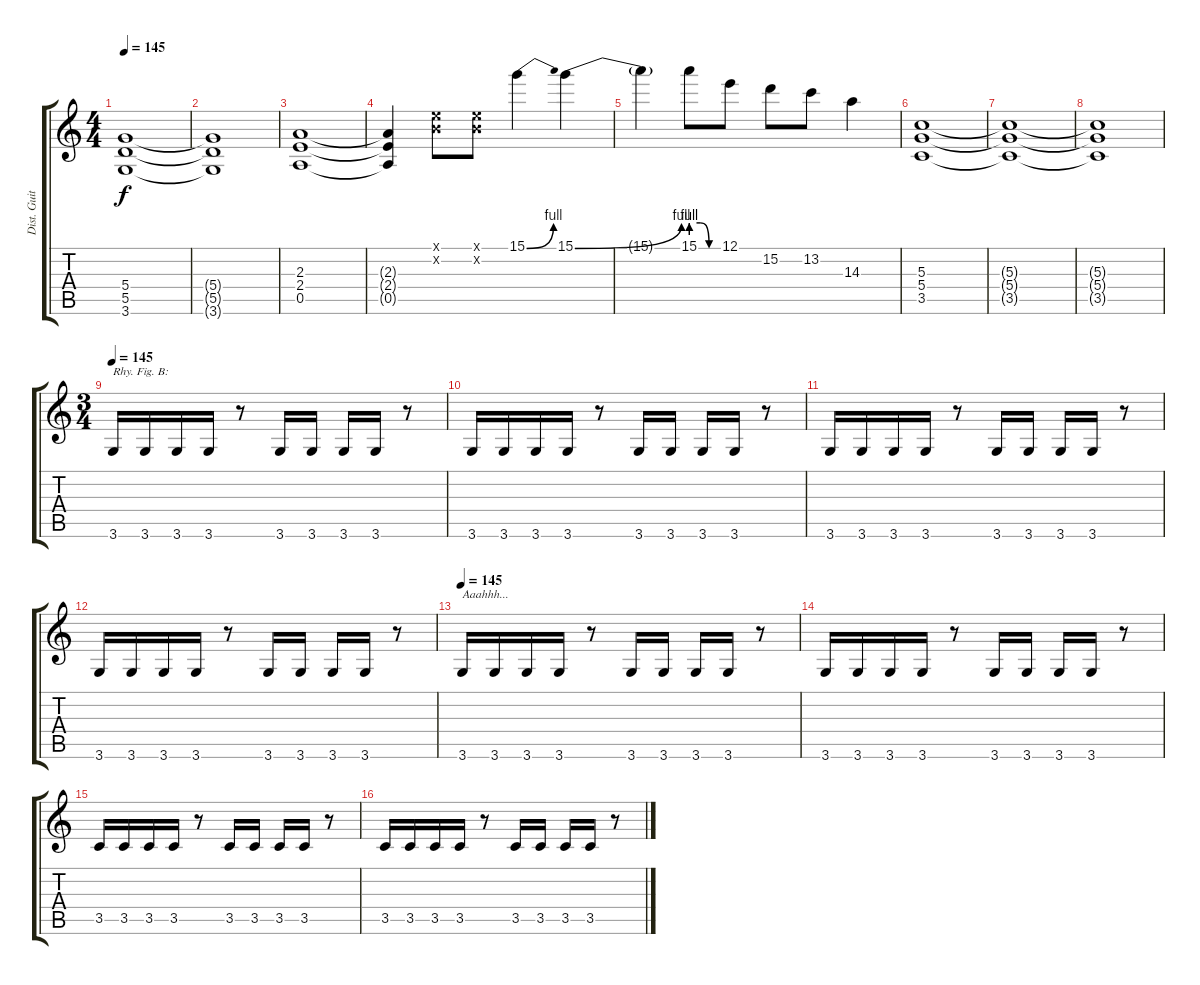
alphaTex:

\track ("Dist. Guitar 1" "Dist. Guit") {instrument distortionguitar}
\staff {score tabs}
\tuning (E4 B3 G3 D3 A2 E2) {hide}
\ts (4 4)
\tempo 145
\clef g2
\ks c
(5.4{t} 5.5{t} 3.6{t}).1{dy f} |
(5.4{t} 5.5{t} 3.6{t}).1 |
(2.3 2.4 0.5).1 |
(2.3{t} 2.4{t} 0.5{t}).4 (0.1{x} 0.2{x}).8 (0.1{x} 0.2{x}).8 15.1{be (bend 0 0 60 4)}.4 15.1{be (bend 0 0 60 4)}.4 |
15.1{t}.4 15.1{be (custom 0 4 20 4 40 0 60 0)}.8 12.1.8 15.2.8 13.2.8 14.3.4 |
(5.3 5.4 3.5).1 |
(5.3{t} 5.4{t} 3.5{t}).1 |
(5.3{t} 5.4{t} 3.5{t}).1 |
\ts (3 4)
\tempo 145
3.6.16{txt "Rhy. Fig. B:" volume 10 instrument distortionguitar} 3.6.16 3.6.16 3.6.16 r.8 3.6.16 3.6.16 3.6.16 3.6.16 r.8 |
3.6.16 3.6.16 3.6.16 3.6.16 r.8 3.6.16 3.6.16 3.6.16 3.6.16 r.8 |
3.6.16 3.6.16 3.6.16 3.6.16 r.8 3.6.16 3.6.16 3.6.16 3.6.16 r.8 |
3.6.16 3.6.16 3.6.16 3.6.16 r.8 3.6.16 3.6.16 3.6.16 3.6.16 r.8 |
\tempo 145
3.6.16{txt "Aaahhh..." volume 10 instrument distortionguitar} 3.6.16 3.6.16 3.6.16 r.8 3.6.16 3.6.16 3.6.16 3.6.16 r.8 |
3.6.16 3.6.16 3.6.16 3.6.16 r.8 3.6.16 3.6.16 3.6.16 3.6.16 r.8 |
3.5.16 3.5.16 3.5.16 3.5.16 r.8 3.5.16 3.5.16 3.5.16 3.5.16 r.8 |
3.5.16 3.5.16 3.5.16 3.5.16 r.8 3.5.16 3.5.16 3.5.16 3.5.16 r.8
